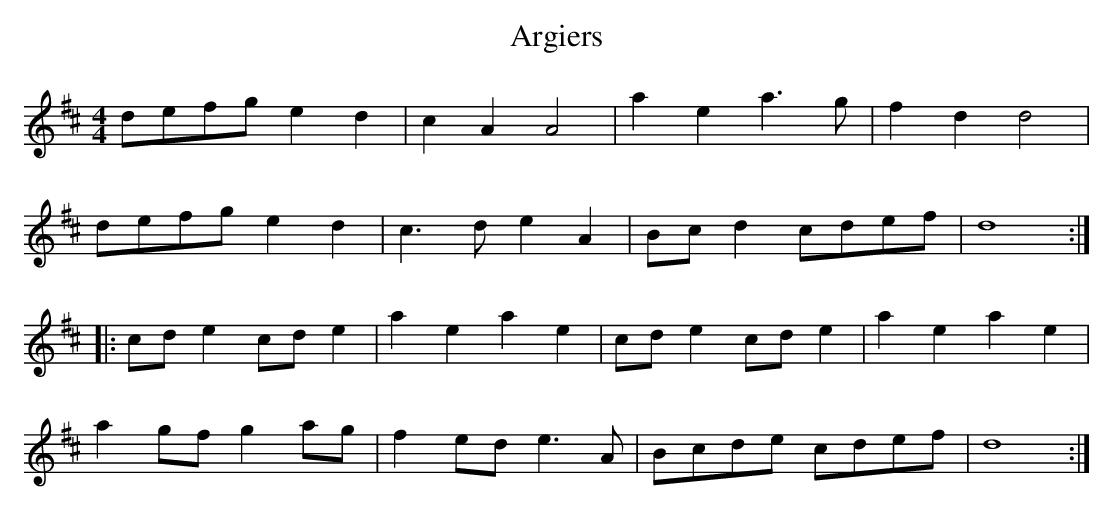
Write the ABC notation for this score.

X:1
T:Argiers
M:4/4
L:1/8
K:D
defg e2 d2 | c2 A2 A4 | a2 e2 a3g | f2 d2 d4 |
defg e2 d2 | c3d e2 A2 | Bc d2 cdef | d8 ::
cd e2 cd e2 | a2 e2 a2 e2 | cd e2 cd e2 | a2 e2 a2 e2 |
a2 gf g2 ag | f2 ed e3 A | Bcde cdef | d8 :|
